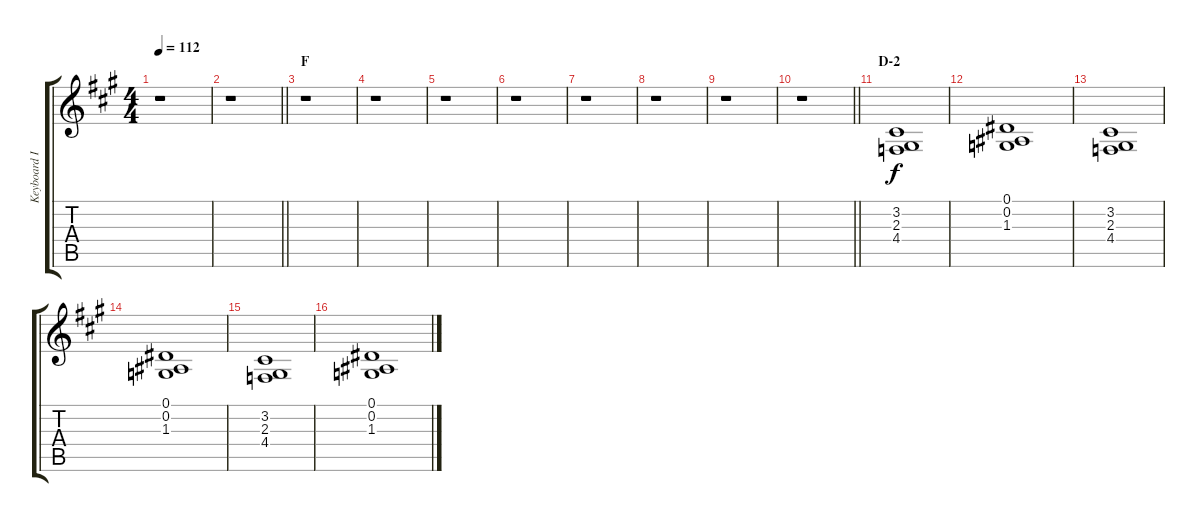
\track ("Keyboard III" "Keyboard I") {instrument pad2warm}
\staff {score tabs}
\tuning (Eb4 Bb3 Gb3 Db3 Ab2 Eb2) {hide}
\ts (4 4)
\tempo 112
\clef g2
\ks a
r.1{dy f} |
\barLineRight lightlight
r.1 |
\section ("" "F")
r.1 |
r.1 |
r.1 |
r.1 |
r.1 |
r.1 |
r.1 |
\barLineRight lightlight
r.1 |
\section ("" "D-2")
(3.2 2.3 4.4).1 |
(0.1 0.2 1.3).1 |
(3.2 2.3 4.4).1 |
(0.1 0.2 1.3).1 |
(3.2 2.3 4.4).1 |
(0.1 0.2 1.3).1
